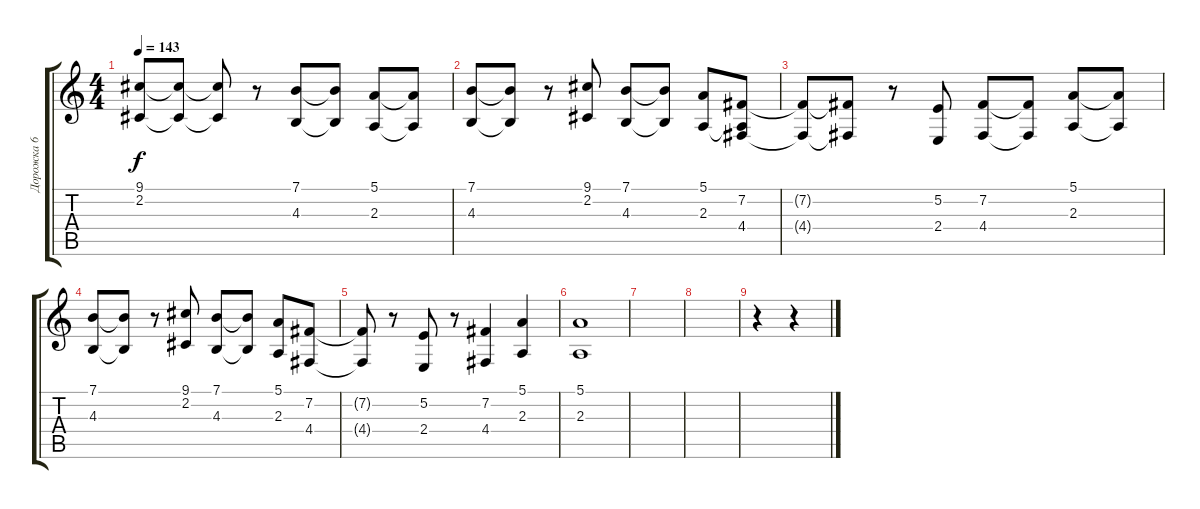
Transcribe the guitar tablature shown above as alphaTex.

\track ("Дорожка 6" "Дорожка 6") {instrument trumpet}
\staff {score tabs}
\tuning (E4 B3 G3 D3 A2 E2) {hide}
\ts (4 4)
\tempo 143
\clef g2
\ks c
(9.1 2.2).8{dy f} (9.1{t} 2.2{t}).8 (9.1{t} 2.2{t}).8 r.8 (7.1 4.3).8 (7.1{t} 4.3{t}).8 (5.1 2.3).8 (5.1{t} 2.3{t}).8 |
(7.1 4.3).8 (7.1{t} 4.3{t}).8 r.8 (9.1 2.2).8 (7.1 4.3).8 (7.1{t} 4.3{t}).8 (5.1 2.3).8 (7.2 2.3{t} 4.4).8 |
(7.2{t} 4.4{t}).8 (7.2{t} 4.4{t}).8 r.8 (5.2 2.4).8 (7.2 4.4).8 (7.2{t} 4.4{t}).8 (5.1 2.3).8 (5.1{t} 2.3{t}).8 |
(7.1 4.3).8 (7.1{t} 4.3{t}).8 r.8 (9.1 2.2).8 (7.1 4.3).8 (7.1{t} 4.3{t}).8 (5.1 2.3).8 (7.2 4.4).8 |
(7.2{t} 4.4{t}).8 r.8 (5.2 2.4).8 r.8 (7.2 4.4).4 (5.1 2.3).4 |
(5.1 2.3).1 |
|
|
r.4 r.4
